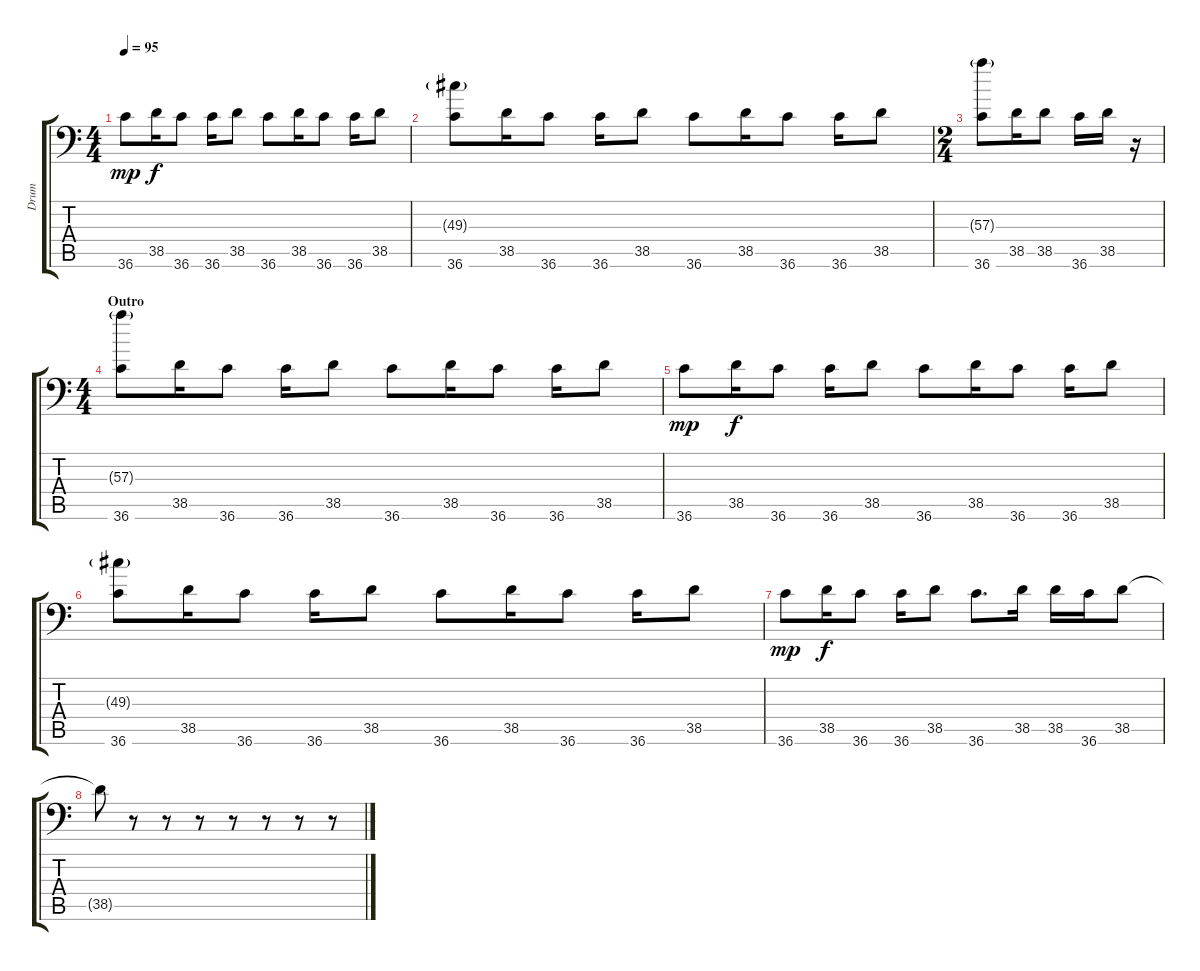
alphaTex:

\track ("Drum" "Drum") {instrument acousticgrandpiano}
\staff {score tabs}
\tuning (C-1 C-1 C-1 C-1 C-1 C-1) {hide}
\ts (4 4)
\tempo 95
\clef f4
\ks c
36.6.8{dy mp} 38.5.16{dy f} 36.6.8 36.6.16 38.5.8 36.6.8 38.5.16 36.6.8 36.6.16 38.5.8 |
(49.3{g} 36.6).8 38.5.16 36.6.8 36.6.16 38.5.8 36.6.8 38.5.16 36.6.8 36.6.16 38.5.8 |
\ts (2 4)
(57.3{g} 36.6).8 38.5.16 38.5.8 36.6.16 38.5.16 r.16 |
\ts (4 4)
\section ("" "Outro")
(57.3{g} 36.6).8 38.5.16 36.6.8 36.6.16 38.5.8 36.6.8 38.5.16 36.6.8 36.6.16 38.5.8 |
36.6.8{dy mp} 38.5.16{dy f} 36.6.8 36.6.16 38.5.8 36.6.8 38.5.16 36.6.8 36.6.16 38.5.8 |
(49.3{g} 36.6).8 38.5.16 36.6.8 36.6.16 38.5.8 36.6.8 38.5.16 36.6.8 36.6.16 38.5.8 |
36.6.8{dy mp} 38.5.16{dy f} 36.6.8 36.6.16 38.5.8 36.6.8{d} 38.5.16 38.5.16 36.6.16 38.5.8 |
38.5{t}.8 r.8 r.8 r.8 r.8 r.8 r.8 r.8
